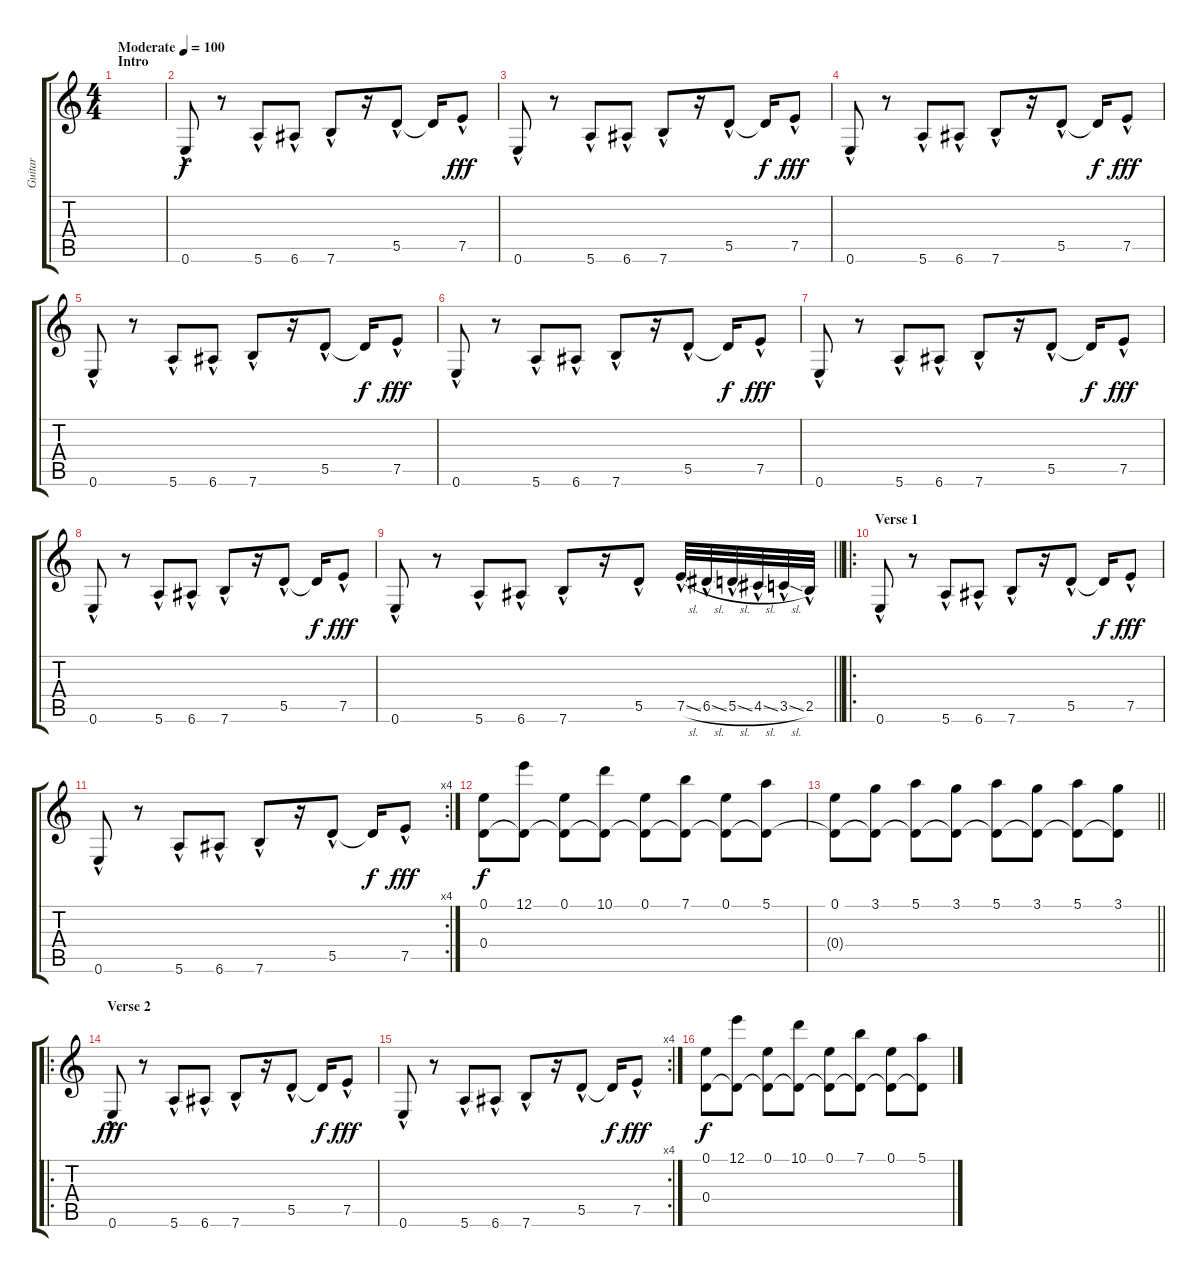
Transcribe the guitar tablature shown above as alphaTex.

\track ("Guitar" "Guitar") {instrument electricguitarjazz}
\staff {score tabs}
\tuning (E4 B3 G3 D3 A2 E2) {hide}
\ts (4 4)
\section ("" "Intro")
\tempo (100 "Moderate")
\clef g2
\ks c
|
0.6{hac}.8 r.8 5.6{hac}.8 6.6{hac}.8 7.6{hac}.8 r.16 5.5{hac}.8 5.5{t}.16{dy f} 7.5{hac}.8{dy fff} |
0.6{hac}.8 r.8 5.6{hac}.8 6.6{hac}.8 7.6{hac}.8 r.16 5.5{hac}.8 5.5{t}.16{dy f} 7.5{hac}.8{dy fff} |
0.6{hac}.8 r.8 5.6{hac}.8 6.6{hac}.8 7.6{hac}.8 r.16 5.5{hac}.8 5.5{t}.16{dy f} 7.5{hac}.8{dy fff} |
0.6{hac}.8 r.8 5.6{hac}.8 6.6{hac}.8 7.6{hac}.8 r.16 5.5{hac}.8 5.5{t}.16{dy f} 7.5{hac}.8{dy fff} |
0.6{hac}.8 r.8 5.6{hac}.8 6.6{hac}.8 7.6{hac}.8 r.16 5.5{hac}.8 5.5{t}.16{dy f} 7.5{hac}.8{dy fff} |
0.6{hac}.8 r.8 5.6{hac}.8 6.6{hac}.8 7.6{hac}.8 r.16 5.5{hac}.8 5.5{t}.16{dy f} 7.5{hac}.8{dy fff} |
0.6{hac}.8 r.8 5.6{hac}.8 6.6{hac}.8 7.6{hac}.8 r.16 5.5{hac}.8 5.5{t}.16{dy f} 7.5{hac}.8{dy fff} |
\barLineRight lightlight
0.6{hac}.8 r.8 5.6{hac}.8 6.6{hac}.8 7.6{hac}.8 r.16 5.5{hac}.8 7.5{sl hac}.32 6.5{sl hac}.32 5.5{sl hac}.32 4.5{sl hac}.32 3.5{sl hac}.32 2.5{hac}.32 |
\ro
\section ("" "Verse 1")
0.6{hac}.8 r.8 5.6{hac}.8 6.6{hac}.8 7.6{hac}.8 r.16 5.5{hac}.8 5.5{t}.16{dy f} 7.5{hac}.8{dy fff} |
\rc 4
0.6{hac}.8 r.8 5.6{hac}.8 6.6{hac}.8 7.6{hac}.8 r.16 5.5{hac}.8 5.5{t}.16{dy f} 7.5{hac}.8{dy fff} |
(0.1 0.4).8{dy f} (12.1 0.4{t}).8 (0.1 0.4{t}).8 (10.1 0.4{t}).8 (0.1 0.4{t}).8 (7.1 0.4{t}).8 (0.1 0.4{t}).8 (5.1 0.4{t}).8 |
\barLineRight lightlight
(0.1 0.4{t}).8 (3.1 0.4{t}).8 (5.1 0.4{t}).8 (3.1 0.4{t}).8 (5.1 0.4{t}).8 (3.1 0.4{t}).8 (5.1 0.4{t}).8 (3.1 0.4{t}).8 |
\ro
\section ("" "Verse 2")
0.6{hac}.8{dy fff} r.8 5.6{hac}.8 6.6{hac}.8 7.6{hac}.8 r.16 5.5{hac}.8 5.5{t}.16{dy f} 7.5{hac}.8{dy fff} |
\rc 4
0.6{hac}.8 r.8 5.6{hac}.8 6.6{hac}.8 7.6{hac}.8 r.16 5.5{hac}.8 5.5{t}.16{dy f} 7.5{hac}.8{dy fff} |
(0.1 0.4).8{dy f} (12.1 0.4{t}).8 (0.1 0.4{t}).8 (10.1 0.4{t}).8 (0.1 0.4{t}).8 (7.1 0.4{t}).8 (0.1 0.4{t}).8 (5.1 0.4{t}).8
